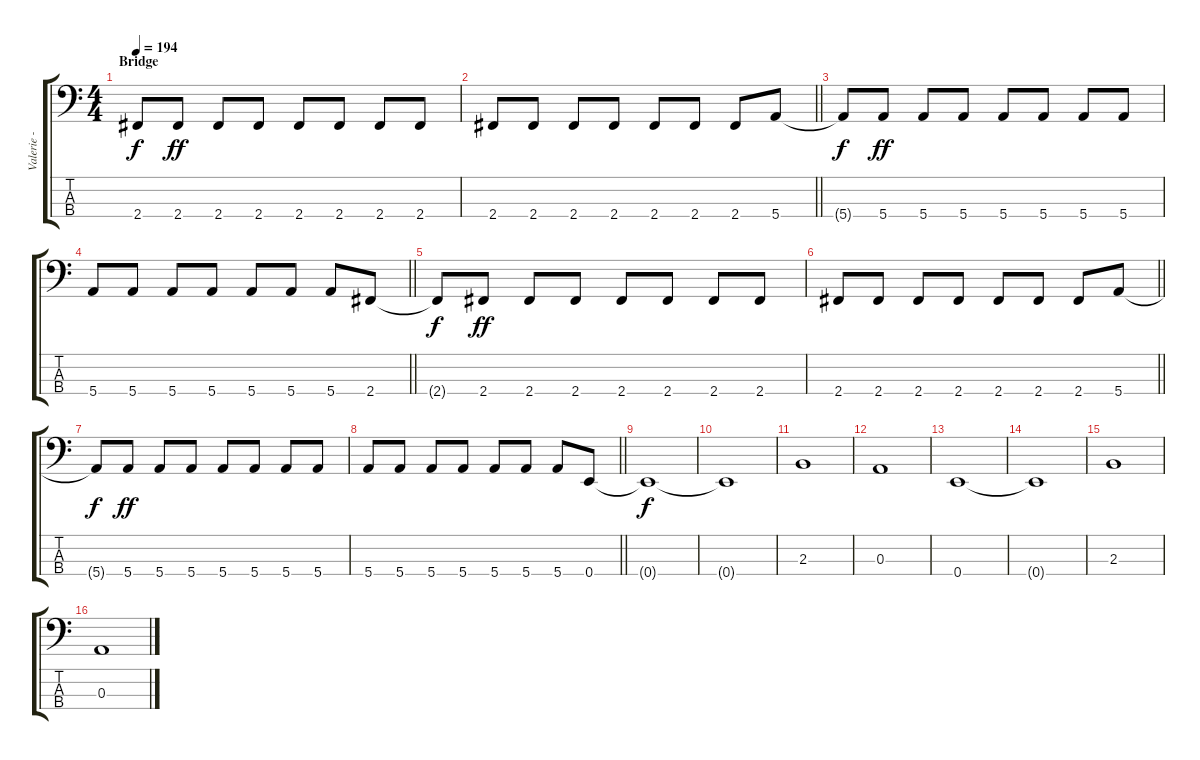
\track ("Valerie - Bass" "Valerie - ") {instrument electricbassfinger}
\staff {score tabs}
\tuning (G2 D2 A1 E1) {hide}
\ts (4 4)
\section ("" "Bridge")
\tempo 194
\clef f4
\ks c
2.4{t}.8{dy f} 2.4.8{dy ff} 2.4.8 2.4.8 2.4.8 2.4.8 2.4.8 2.4.8 |
\barLineRight lightlight
2.4.8 2.4.8 2.4.8 2.4.8 2.4.8 2.4.8 2.4.8 5.4.8 |
5.4{t}.8{dy f} 5.4.8{dy ff} 5.4.8 5.4.8 5.4.8 5.4.8 5.4.8 5.4.8 |
\barLineRight lightlight
5.4.8 5.4.8 5.4.8 5.4.8 5.4.8 5.4.8 5.4.8 2.4.8 |
2.4{t}.8{dy f} 2.4.8{dy ff} 2.4.8 2.4.8 2.4.8 2.4.8 2.4.8 2.4.8 |
\barLineRight lightlight
2.4.8 2.4.8 2.4.8 2.4.8 2.4.8 2.4.8 2.4.8 5.4.8 |
5.4{t}.8{dy f} 5.4.8{dy ff} 5.4.8 5.4.8 5.4.8 5.4.8 5.4.8 5.4.8 |
\barLineRight lightlight
5.4.8 5.4.8 5.4.8 5.4.8 5.4.8 5.4.8 5.4.8 0.4.8 |
0.4{t}.1{dy f} |
0.4{t}.1 |
2.3.1 |
0.3.1 |
0.4.1 |
0.4{t}.1 |
2.3.1 |
0.3.1
